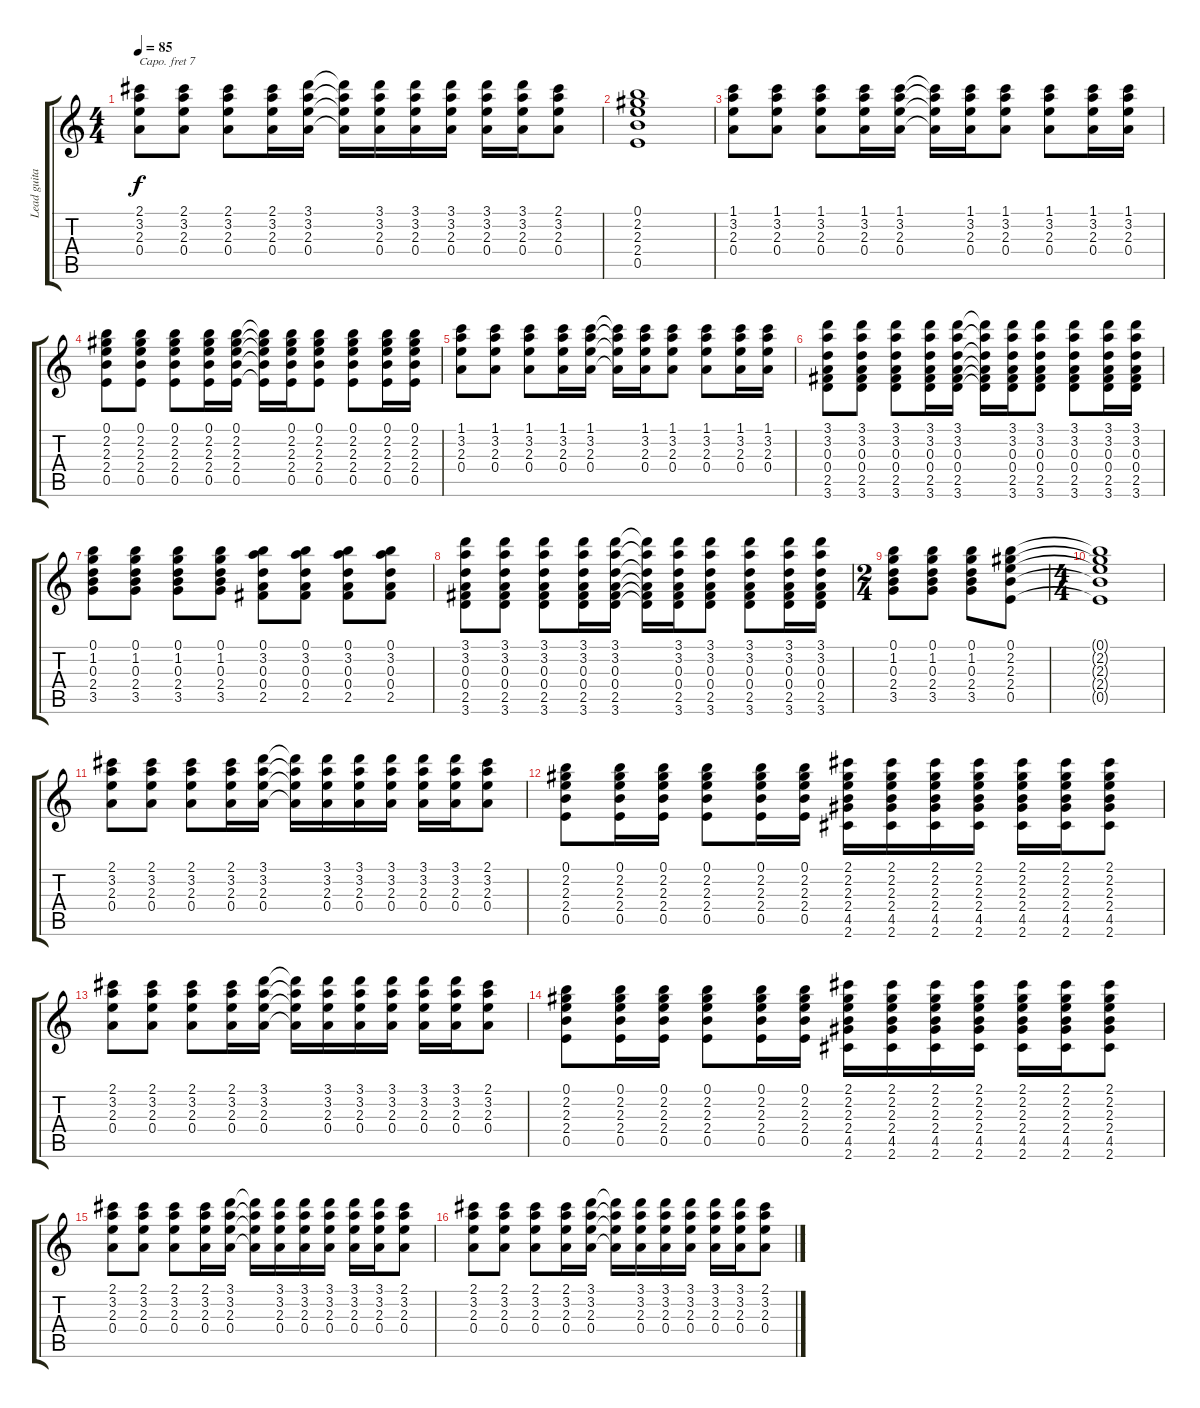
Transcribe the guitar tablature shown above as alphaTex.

\track ("Lead guitar" "Lead guita") {instrument acousticguitarsteel}
\staff {score tabs}
\capo 7
\tuning (E4 B3 G3 D3 A2 E2) {hide}
\ts (4 4)
\tempo 85
\clef g2
\ks c
(2.1 3.2 2.3 0.4).8{dy f} (2.1 3.2 2.3 0.4).8 (2.1 3.2 2.3 0.4).8 (2.1 3.2 2.3 0.4).16 (3.1 3.2 2.3 0.4).16 (3.1{t} 3.2{t} 2.3{t} 0.4{t}).16 (3.1 3.2 2.3 0.4).16 (3.1 3.2 2.3 0.4).16 (3.1 3.2 2.3 0.4).16 (3.1 3.2 2.3 0.4).16 (3.1 3.2 2.3 0.4).16 (2.1 3.2 2.3 0.4).8 |
(0.1 2.2 2.3 2.4 0.5).1 |
(1.1 3.2 2.3 0.4).8 (1.1 3.2 2.3 0.4).8 (1.1 3.2 2.3 0.4).8 (1.1 3.2 2.3 0.4).16 (1.1 3.2 2.3 0.4).16 (1.1{t} 3.2{t} 2.3{t} 0.4{t}).16 (1.1 3.2 2.3 0.4).16 (1.1 3.2 2.3 0.4).8 (1.1 3.2 2.3 0.4).8 (1.1 3.2 2.3 0.4).16 (1.1 3.2 2.3 0.4).16 |
(0.1 2.2 2.3 2.4 0.5).8 (0.1 2.2 2.3 2.4 0.5).8 (0.1 2.2 2.3 2.4 0.5).8 (0.1 2.2 2.3 2.4 0.5).16 (0.1 2.2 2.3 2.4 0.5).16 (0.1{t} 2.2{t} 2.3{t} 2.4{t} 0.5{t}).16 (0.1 2.2 2.3 2.4 0.5).16 (0.1 2.2 2.3 2.4 0.5).8 (0.1 2.2 2.3 2.4 0.5).8 (0.1 2.2 2.3 2.4 0.5).16 (0.1 2.2 2.3 2.4 0.5).16 |
(1.1 3.2 2.3 0.4).8 (1.1 3.2 2.3 0.4).8 (1.1 3.2 2.3 0.4).8 (1.1 3.2 2.3 0.4).16 (1.1 3.2 2.3 0.4).16 (1.1{t} 3.2{t} 2.3{t} 0.4{t}).16 (1.1 3.2 2.3 0.4).16 (1.1 3.2 2.3 0.4).8 (1.1 3.2 2.3 0.4).8 (1.1 3.2 2.3 0.4).16 (1.1 3.2 2.3 0.4).16 |
(3.1 3.2 0.3 0.4 2.5 3.6).8 (3.1 3.2 0.3 0.4 2.5 3.6).8 (3.1 3.2 0.3 0.4 2.5 3.6).8 (3.1 3.2 0.3 0.4 2.5 3.6).16 (3.1 3.2 0.3 0.4 2.5 3.6).16 (3.1{t} 3.2{t} 0.3{t} 0.4{t} 2.5{t} 3.6{t}).16 (3.1 3.2 0.3 0.4 2.5 3.6).16 (3.1 3.2 0.3 0.4 2.5 3.6).8 (3.1 3.2 0.3 0.4 2.5 3.6).8 (3.1 3.2 0.3 0.4 2.5 3.6).16 (3.1 3.2 0.3 0.4 2.5 3.6).16 |
(0.1 1.2 0.3 2.4 3.5).8 (0.1 1.2 0.3 2.4 3.5).8 (0.1 1.2 0.3 2.4 3.5).8 (0.1 1.2 0.3 2.4 3.5).8 (0.1 3.2 0.3 0.4 2.5).8 (0.1 3.2 0.3 0.4 2.5).8 (0.1 3.2 0.3 0.4 2.5).8 (0.1 3.2 0.3 0.4 2.5).8 |
(3.1 3.2 0.3 0.4 2.5 3.6).8 (3.1 3.2 0.3 0.4 2.5 3.6).8 (3.1 3.2 0.3 0.4 2.5 3.6).8 (3.1 3.2 0.3 0.4 2.5 3.6).16 (3.1 3.2 0.3 0.4 2.5 3.6).16 (3.1{t} 3.2{t} 0.3{t} 0.4{t} 2.5{t} 3.6{t}).16 (3.1 3.2 0.3 0.4 2.5 3.6).16 (3.1 3.2 0.3 0.4 2.5 3.6).8 (3.1 3.2 0.3 0.4 2.5 3.6).8 (3.1 3.2 0.3 0.4 2.5 3.6).16 (3.1 3.2 0.3 0.4 2.5 3.6).16 |
\ts (2 4)
(0.1 1.2 0.3 2.4 3.5).8 (0.1 1.2 0.3 2.4 3.5).8 (0.1 1.2 0.3 2.4 3.5).8 (0.1 2.2 2.3 2.4 0.5).8 |
\ts (4 4)
(0.1{t} 2.2{t} 2.3{t} 2.4{t} 0.5{t}).1 |
(2.1 3.2 2.3 0.4).8 (2.1 3.2 2.3 0.4).8 (2.1 3.2 2.3 0.4).8 (2.1 3.2 2.3 0.4).16 (3.1 3.2 2.3 0.4).16 (3.1{t} 3.2{t} 2.3{t} 0.4{t}).16 (3.1 3.2 2.3 0.4).16 (3.1 3.2 2.3 0.4).16 (3.1 3.2 2.3 0.4).16 (3.1 3.2 2.3 0.4).16 (3.1 3.2 2.3 0.4).16 (2.1 3.2 2.3 0.4).8 |
(0.1 2.2 2.3 2.4 0.5).8 (0.1 2.2 2.3 2.4 0.5).16 (0.1 2.2 2.3 2.4 0.5).16 (0.1 2.2 2.3 2.4 0.5).8 (0.1 2.2 2.3 2.4 0.5).16 (0.1 2.2 2.3 2.4 0.5).16 (2.1 2.2 2.3 2.4 4.5 2.6).16 (2.1 2.2 2.3 2.4 4.5 2.6).16 (2.1 2.2 2.3 2.4 4.5 2.6).16 (2.1 2.2 2.3 2.4 4.5 2.6).16 (2.1 2.2 2.3 2.4 4.5 2.6).16 (2.1 2.2 2.3 2.4 4.5 2.6).16 (2.1 2.2 2.3 2.4 4.5 2.6).8 |
(2.1 3.2 2.3 0.4).8 (2.1 3.2 2.3 0.4).8 (2.1 3.2 2.3 0.4).8 (2.1 3.2 2.3 0.4).16 (3.1 3.2 2.3 0.4).16 (3.1{t} 3.2{t} 2.3{t} 0.4{t}).16 (3.1 3.2 2.3 0.4).16 (3.1 3.2 2.3 0.4).16 (3.1 3.2 2.3 0.4).16 (3.1 3.2 2.3 0.4).16 (3.1 3.2 2.3 0.4).16 (2.1 3.2 2.3 0.4).8 |
(0.1 2.2 2.3 2.4 0.5).8 (0.1 2.2 2.3 2.4 0.5).16 (0.1 2.2 2.3 2.4 0.5).16 (0.1 2.2 2.3 2.4 0.5).8 (0.1 2.2 2.3 2.4 0.5).16 (0.1 2.2 2.3 2.4 0.5).16 (2.1 2.2 2.3 2.4 4.5 2.6).16 (2.1 2.2 2.3 2.4 4.5 2.6).16 (2.1 2.2 2.3 2.4 4.5 2.6).16 (2.1 2.2 2.3 2.4 4.5 2.6).16 (2.1 2.2 2.3 2.4 4.5 2.6).16 (2.1 2.2 2.3 2.4 4.5 2.6).16 (2.1 2.2 2.3 2.4 4.5 2.6).8 |
(2.1 3.2 2.3 0.4).8 (2.1 3.2 2.3 0.4).8 (2.1 3.2 2.3 0.4).8 (2.1 3.2 2.3 0.4).16 (3.1 3.2 2.3 0.4).16 (3.1{t} 3.2{t} 2.3{t} 0.4{t}).16 (3.1 3.2 2.3 0.4).16 (3.1 3.2 2.3 0.4).16 (3.1 3.2 2.3 0.4).16 (3.1 3.2 2.3 0.4).16 (3.1 3.2 2.3 0.4).16 (2.1 3.2 2.3 0.4).8 |
(2.1 3.2 2.3 0.4).8 (2.1 3.2 2.3 0.4).8 (2.1 3.2 2.3 0.4).8 (2.1 3.2 2.3 0.4).16 (3.1 3.2 2.3 0.4).16 (3.1{t} 3.2{t} 2.3{t} 0.4{t}).16 (3.1 3.2 2.3 0.4).16 (3.1 3.2 2.3 0.4).16 (3.1 3.2 2.3 0.4).16 (3.1 3.2 2.3 0.4).16 (3.1 3.2 2.3 0.4).16 (2.1 3.2 2.3 0.4).8
